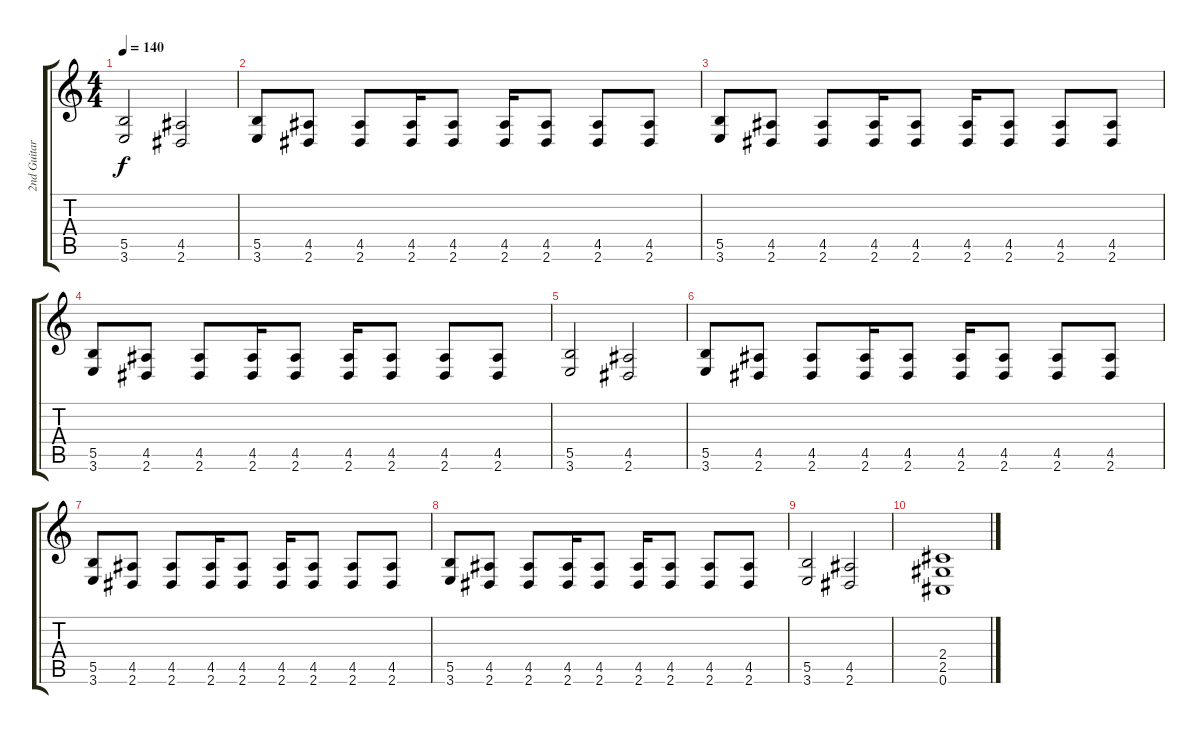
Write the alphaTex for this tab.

\track ("2nd Guitar" "2nd Guitar") {instrument distortionguitar}
\staff {score tabs}
\tuning (Db4 Ab3 E3 B2 Gb2 Db2) {hide}
\ts (4 4)
\tempo 140
\clef g2
\ks c
(5.5 3.6).2{dy f} (4.5 2.6).2 |
(5.5 3.6).8 (4.5 2.6).8 (4.5 2.6).8 (4.5 2.6).16 (4.5 2.6).8 (4.5 2.6).16 (4.5 2.6).8 (4.5 2.6).8 (4.5 2.6).8 |
(5.5 3.6).8 (4.5 2.6).8 (4.5 2.6).8 (4.5 2.6).16 (4.5 2.6).8 (4.5 2.6).16 (4.5 2.6).8 (4.5 2.6).8 (4.5 2.6).8 |
(5.5 3.6).8 (4.5 2.6).8 (4.5 2.6).8 (4.5 2.6).16 (4.5 2.6).8 (4.5 2.6).16 (4.5 2.6).8 (4.5 2.6).8 (4.5 2.6).8 |
(5.5 3.6).2 (4.5 2.6).2 |
(5.5 3.6).8 (4.5 2.6).8 (4.5 2.6).8 (4.5 2.6).16 (4.5 2.6).8 (4.5 2.6).16 (4.5 2.6).8 (4.5 2.6).8 (4.5 2.6).8 |
(5.5 3.6).8 (4.5 2.6).8 (4.5 2.6).8 (4.5 2.6).16 (4.5 2.6).8 (4.5 2.6).16 (4.5 2.6).8 (4.5 2.6).8 (4.5 2.6).8 |
(5.5 3.6).8 (4.5 2.6).8 (4.5 2.6).8 (4.5 2.6).16 (4.5 2.6).8 (4.5 2.6).16 (4.5 2.6).8 (4.5 2.6).8 (4.5 2.6).8 |
(5.5 3.6).2 (4.5 2.6).2 |
(2.4 2.5 0.6).1
